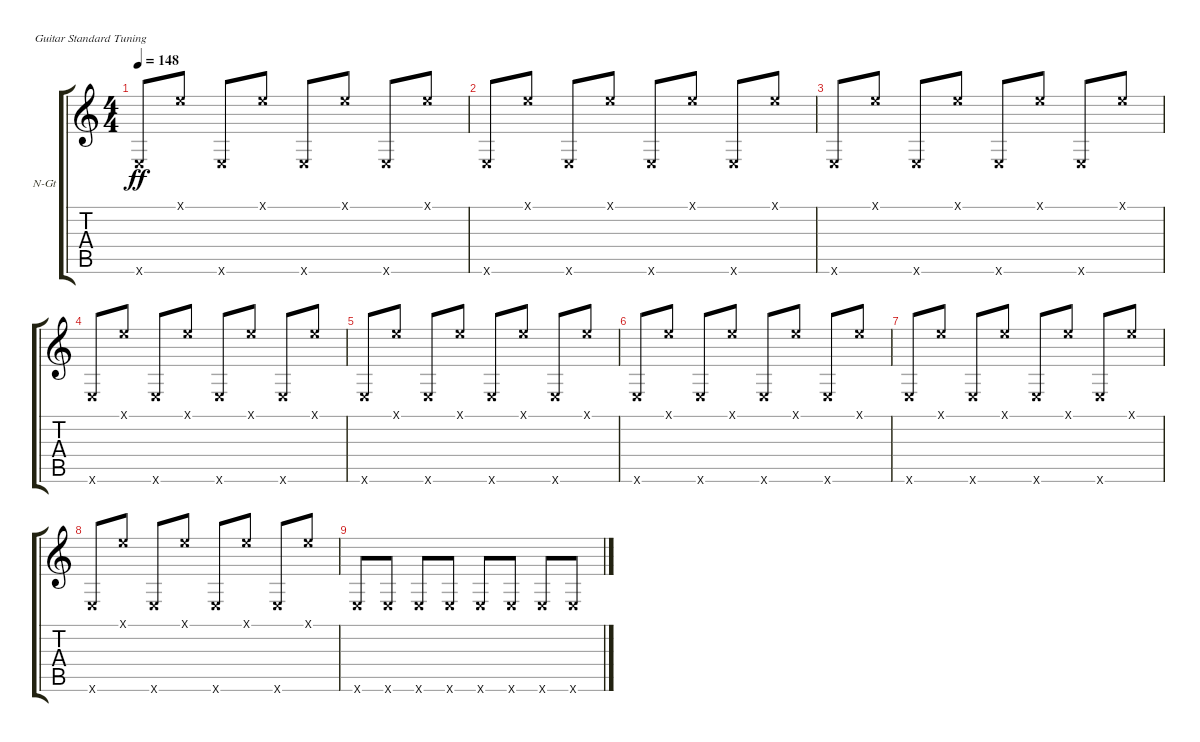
\defaultSystemsLayout 4
\bracketExtendMode groupsimilarinstruments
\firstSystemTrackNameOrientation horizontal
\otherSystemsTrackNameOrientation horizontal
\track ("Nylon Guitar" "N-Gt") {instrument acousticguitarnylon}
\staff {score tabs}
\tuning (E4 B3 G3 D3 A2 E2)
\ts (4 4)
\tempo 148
\clef g2
\ks c
0.6{x}.8{dy ff} 0.1{x}.8 0.6{x}.8 0.1{x}.8 0.6{x}.8 0.1{x}.8 0.6{x}.8 0.1{x}.8 |
0.6{x}.8 0.1{x}.8 0.6{x}.8 0.1{x}.8 0.6{x}.8 0.1{x}.8 0.6{x}.8 0.1{x}.8 |
0.6{x}.8 0.1{x}.8 0.6{x}.8 0.1{x}.8 0.6{x}.8 0.1{x}.8 0.6{x}.8 0.1{x}.8 |
0.6{x}.8 0.1{x}.8 0.6{x}.8 0.1{x}.8 0.6{x}.8 0.1{x}.8 0.6{x}.8 0.1{x}.8 |
0.6{x}.8 0.1{x}.8 0.6{x}.8 0.1{x}.8 0.6{x}.8 0.1{x}.8 0.6{x}.8 0.1{x}.8 |
0.6{x}.8 0.1{x}.8 0.6{x}.8 0.1{x}.8 0.6{x}.8 0.1{x}.8 0.6{x}.8 0.1{x}.8 |
0.6{x}.8 0.1{x}.8 0.6{x}.8 0.1{x}.8 0.6{x}.8 0.1{x}.8 0.6{x}.8 0.1{x}.8 |
0.6{x}.8 0.1{x}.8 0.6{x}.8 0.1{x}.8 0.6{x}.8 0.1{x}.8 0.6{x}.8 0.1{x}.8 |
0.6{x}.8 0.6{x}.8 0.6{x}.8 0.6{x}.8 0.6{x}.8 0.6{x}.8 0.6{x}.8 0.6{x}.8
